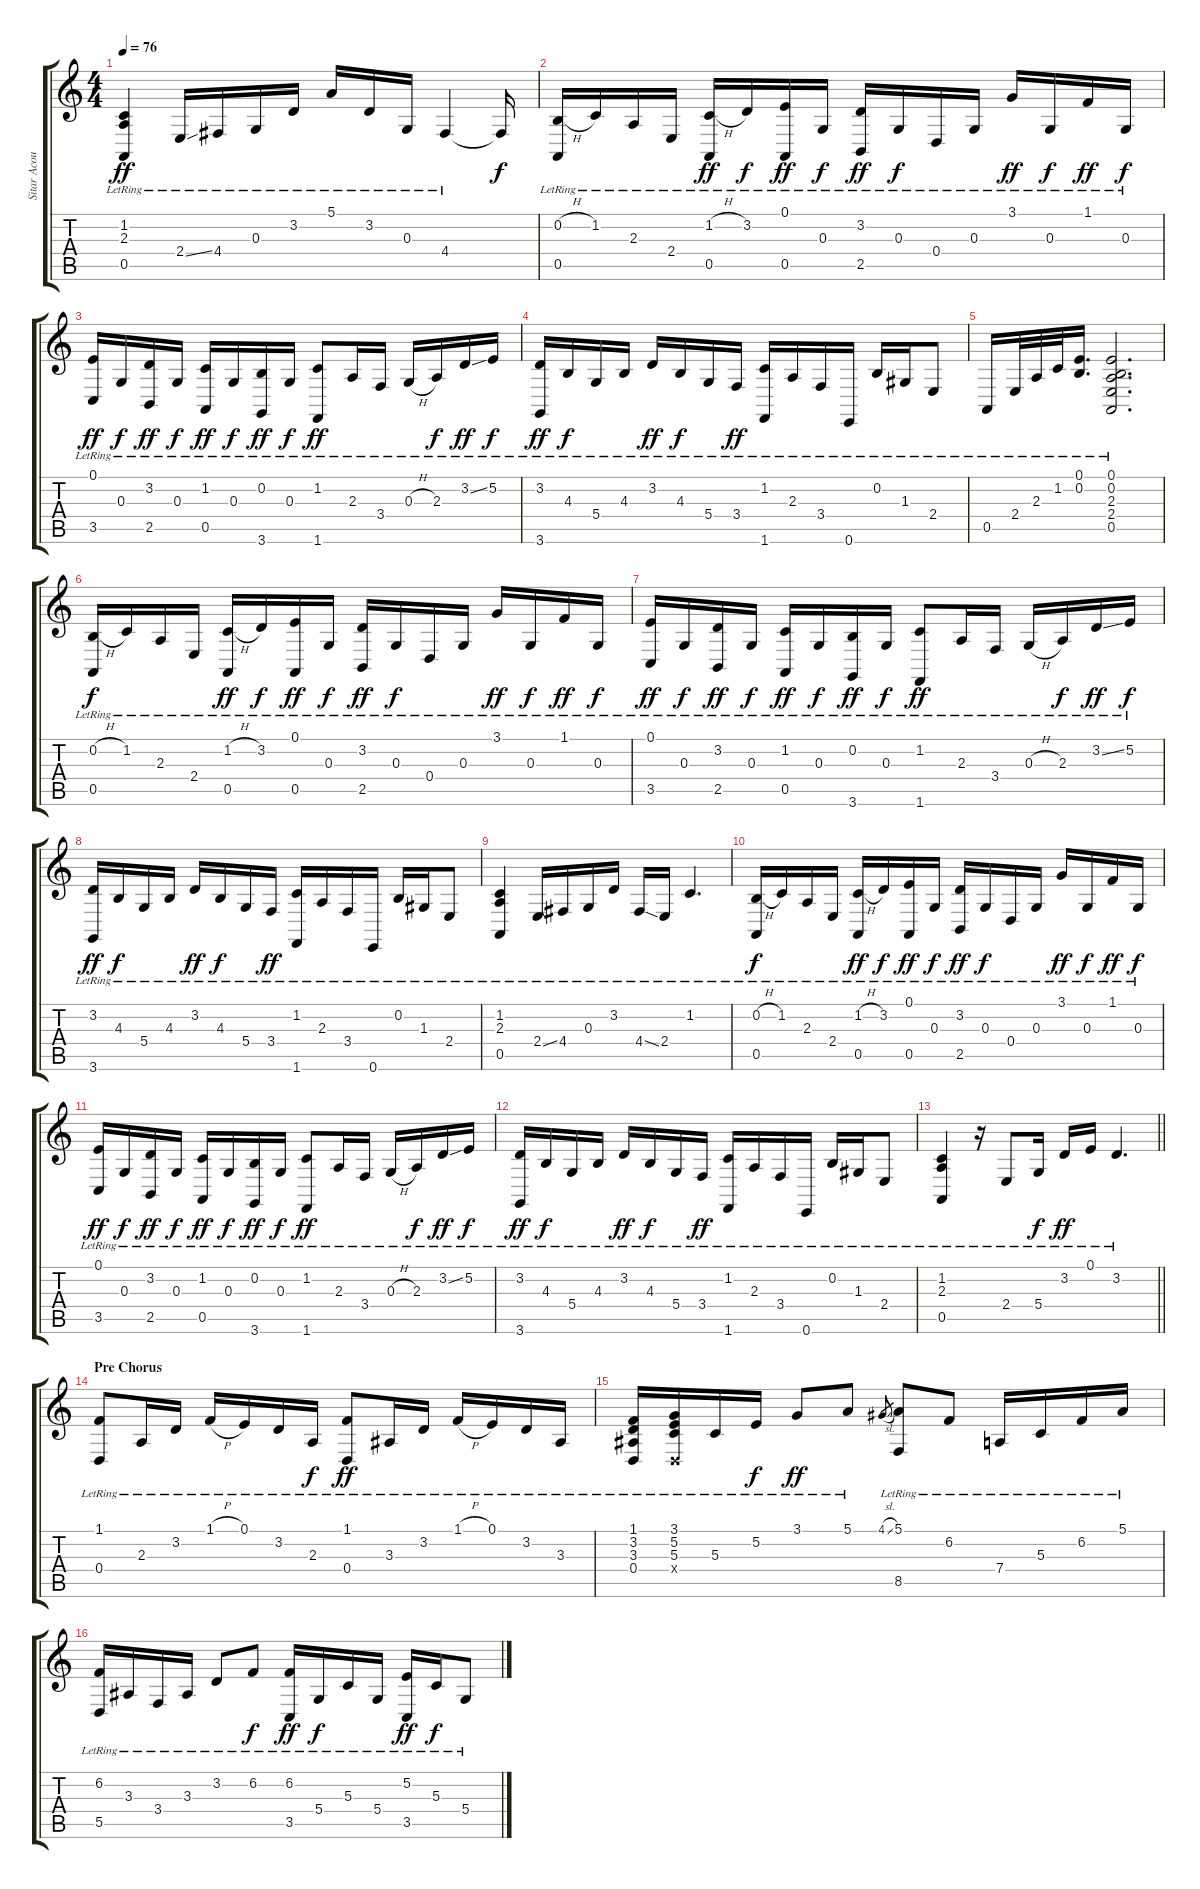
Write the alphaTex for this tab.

\track ("Sitar Acoust Accmp" "Sitar Acou") {instrument sitar}
\staff {score tabs}
\tuning (E4 B3 G3 D3 A2 E2) {hide}
\ts (4 4)
\tempo 76
\clef g2
\ks c
(1.2{lr} 2.3{lr} 0.5{lr}).4{dy ff} 2.4{ss lr}.16 4.4{lr}.16 0.3{lr}.16 3.2{lr}.16 5.1{lr}.16 3.2{lr}.16 0.3{lr}.16 4.4{lr}.4 4.4{t}.16{dy f} |
(0.2{h lr} 0.5{lr}).16 1.2{lr}.16 2.3{lr}.16 2.4{lr}.16 (1.2{h lr} 0.5{lr}).16{dy ff} 3.2{lr}.16{dy f} (0.1{lr} 0.5{lr}).16{dy ff} 0.3{lr}.16{dy f} (3.2{lr} 2.5{lr}).16{dy ff} 0.3{lr}.16{dy f} 0.4{lr}.16 0.3{lr}.16 3.1{lr}.16{dy ff} 0.3{lr}.16{dy f} 1.1{lr}.16{dy ff} 0.3{lr}.16{dy f} |
(0.1{lr} 3.5{lr}).16{dy ff} 0.3{lr}.16{dy f} (3.2{lr} 2.5{lr}).16{dy ff} 0.3{lr}.16{dy f} (1.2{lr} 0.5{lr}).16{dy ff} 0.3{lr}.16{dy f} (0.2{lr} 3.6{lr}).16{dy ff} 0.3{lr}.16{dy f} (1.2{lr} 1.6{lr}).8{dy ff} 2.3{lr}.16 3.4{lr}.16 0.3{h lr}.16 2.3{lr}.16{dy f} 3.2{ss lr}.16{dy ff} 5.2{lr}.16{dy f} |
(3.2{lr} 3.6{lr}).16{dy ff} 4.3{lr}.16{dy f} 5.4{lr}.16 4.3{lr}.16 3.2{lr}.16{dy ff} 4.3{lr}.16{dy f} 5.4{lr}.16 3.4{lr}.16{dy ff} (1.2{lr} 1.6{lr}).16 2.3{lr}.16 3.4{lr}.16 0.6{lr}.16 0.2{lr}.16 1.3{lr}.16 2.4{lr}.8 |
0.5{lr}.16 2.4{lr}.32 2.3{lr}.32 1.2{lr}.32 (0.1{lr} 0.2{lr}).16{d} (0.1{lr} 0.2{lr} 2.3{lr} 2.4{lr} 0.5{lr}).2{d} |
(0.2{h lr} 0.5{lr}).16{dy f} 1.2{lr}.16 2.3{lr}.16 2.4{lr}.16 (1.2{h lr} 0.5{lr}).16{dy ff} 3.2{lr}.16{dy f} (0.1{lr} 0.5{lr}).16{dy ff} 0.3{lr}.16{dy f} (3.2{lr} 2.5{lr}).16{dy ff} 0.3{lr}.16{dy f} 0.4{lr}.16 0.3{lr}.16 3.1{lr}.16{dy ff} 0.3{lr}.16{dy f} 1.1{lr}.16{dy ff} 0.3{lr}.16{dy f} |
(0.1{lr} 3.5{lr}).16{dy ff} 0.3{lr}.16{dy f} (3.2{lr} 2.5{lr}).16{dy ff} 0.3{lr}.16{dy f} (1.2{lr} 0.5{lr}).16{dy ff} 0.3{lr}.16{dy f} (0.2{lr} 3.6{lr}).16{dy ff} 0.3{lr}.16{dy f} (1.2{lr} 1.6{lr}).8{dy ff} 2.3{lr}.16 3.4{lr}.16 0.3{h lr}.16 2.3{lr}.16{dy f} 3.2{ss lr}.16{dy ff} 5.2{lr}.16{dy f} |
(3.2{lr} 3.6{lr}).16{dy ff} 4.3{lr}.16{dy f} 5.4{lr}.16 4.3{lr}.16 3.2{lr}.16{dy ff} 4.3{lr}.16{dy f} 5.4{lr}.16 3.4{lr}.16{dy ff} (1.2{lr} 1.6{lr}).16 2.3{lr}.16 3.4{lr}.16 0.6{lr}.16 0.2{lr}.16 1.3{lr}.16 2.4{lr}.8 |
(1.2{lr} 2.3{lr} 0.5{lr}).4 2.4{ss lr}.16 4.4{lr}.16 0.3{lr}.16 3.2{lr}.16 4.4{ss lr}.16 2.4{lr}.16 1.2{lr}.4{d} |
(0.2{h lr} 0.5{lr}).16{dy f} 1.2{lr}.16 2.3{lr}.16 2.4{lr}.16 (1.2{h lr} 0.5{lr}).16{dy ff} 3.2{lr}.16{dy f} (0.1{lr} 0.5{lr}).16{dy ff} 0.3{lr}.16{dy f} (3.2{lr} 2.5{lr}).16{dy ff} 0.3{lr}.16{dy f} 0.4{lr}.16 0.3{lr}.16 3.1{lr}.16{dy ff} 0.3{lr}.16{dy f} 1.1{lr}.16{dy ff} 0.3{lr}.16{dy f} |
(0.1{lr} 3.5{lr}).16{dy ff} 0.3{lr}.16{dy f} (3.2{lr} 2.5{lr}).16{dy ff} 0.3{lr}.16{dy f} (1.2{lr} 0.5{lr}).16{dy ff} 0.3{lr}.16{dy f} (0.2{lr} 3.6{lr}).16{dy ff} 0.3{lr}.16{dy f} (1.2{lr} 1.6{lr}).8{dy ff} 2.3{lr}.16 3.4{lr}.16 0.3{h lr}.16 2.3{lr}.16{dy f} 3.2{ss lr}.16{dy ff} 5.2{lr}.16{dy f} |
(3.2{lr} 3.6{lr}).16{dy ff} 4.3{lr}.16{dy f} 5.4{lr}.16 4.3{lr}.16 3.2{lr}.16{dy ff} 4.3{lr}.16{dy f} 5.4{lr}.16 3.4{lr}.16{dy ff} (1.2{lr} 1.6{lr}).16 2.3{lr}.16 3.4{lr}.16 0.6{lr}.16 0.2{lr}.16 1.3{lr}.16 2.4{lr}.8 |
\barLineRight lightlight
(1.2{lr} 2.3{lr} 0.5{lr}).4 r.16 2.4{lr}.8 5.4{lr}.16{dy f} 3.2{lr}.16{dy ff} 0.1{lr}.16 3.2{lr}.4{d} |
\section ("" "Pre Chorus")
(1.1{lr} 0.4{lr}).8 2.3{lr}.16 3.2{lr}.16 1.1{h lr}.16 0.1{lr}.16 3.2{lr}.16 2.3{lr}.16{dy f} (1.1{lr} 0.4{lr}).8{dy ff} 3.3{lr}.16 3.2{lr}.16 1.1{h lr}.16 0.1{lr}.16 3.2{lr}.16 3.3{lr}.16 |
(1.1{lr} 3.2{lr} 3.3{lr} 0.4{lr}).16 (3.1{lr} 5.2{lr} 5.3{lr} 0.4{x}).16 5.3{lr}.16 5.2{lr}.16{dy f} 3.1{lr}.8{dy ff} 5.1{lr}.8 4.1{sl}.8{gr} (5.1{lr} 8.5{lr}).8 6.2{lr}.8 7.4{lr}.16 5.3{lr}.16 6.2{lr}.16 5.1{lr}.16 |
(6.2{lr} 5.5{lr}).16 3.3{lr}.16 3.4{lr}.16 3.3{lr}.16 3.2{lr}.8 6.2{lr}.8{dy f} (6.2{lr} 3.5{lr}).16{dy ff} 5.4{lr}.16{dy f} 5.3{lr}.16 5.4{lr}.16 (5.2{lr} 3.5{lr}).16{dy ff} 5.3{lr}.16{dy f} 5.4{lr}.8
